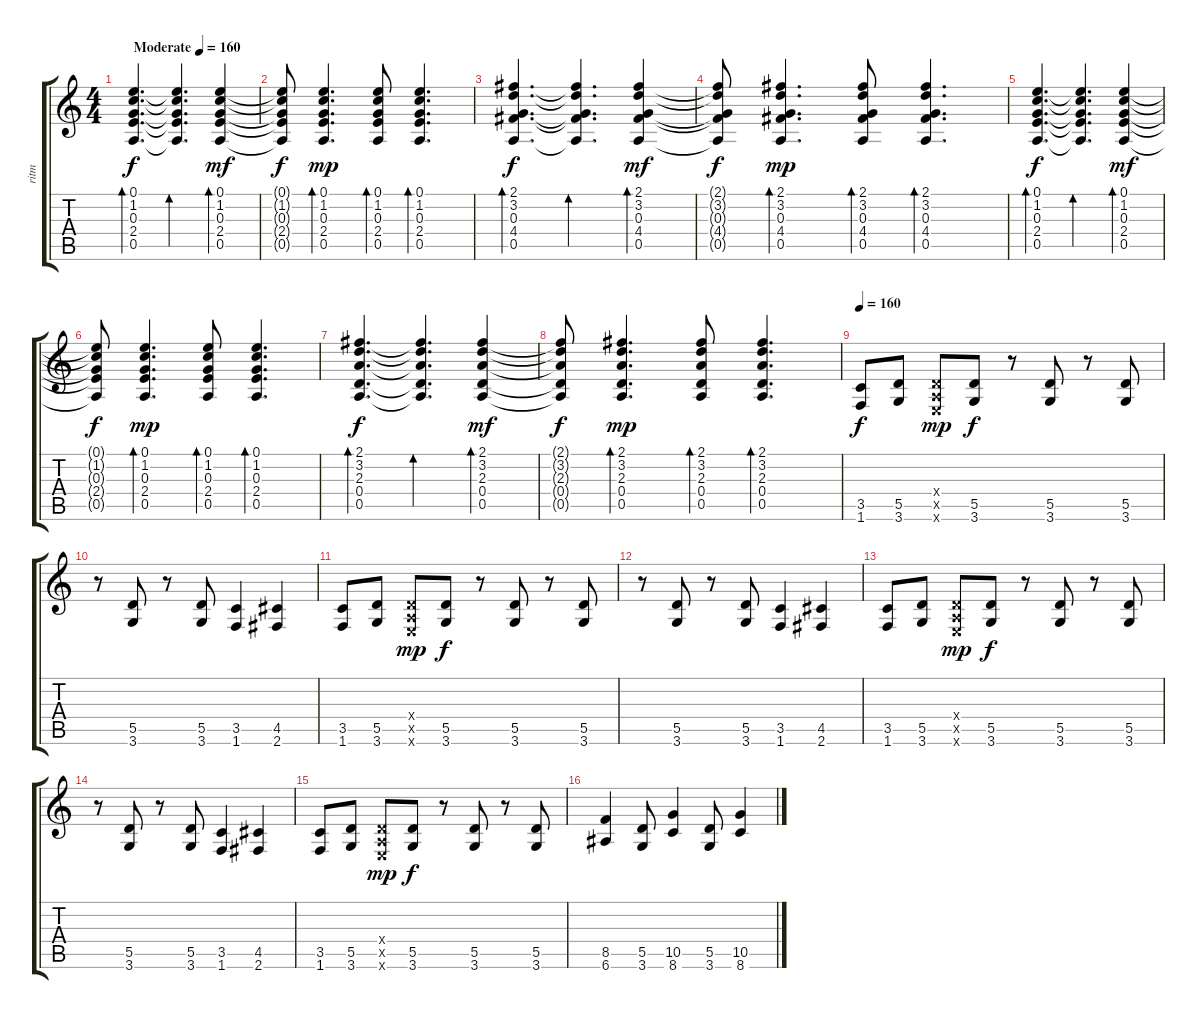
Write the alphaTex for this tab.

\track ("ritm" "ritm") {instrument electricguitarclean}
\staff {score tabs}
\tuning (E4 B3 G3 D3 A2 E2) {hide}
\ts (4 4)
\tempo (160 "Moderate")
\clef g2
\ks c
(0.1 1.2 0.3 2.4 0.5).4{d bd 60 dy f instrument electricguitarclean} (0.1{t} 1.2{t} 0.3{t} 2.4{t} 0.5{t}).4{d bd 60} (0.1 1.2 0.3 2.4 0.5).4{bd 60 dy mf} |
(0.1{t} 1.2{t} 0.3{t} 2.4{t} 0.5{t}).8{dy f} (0.1 1.2 0.3 2.4 0.5).4{d bd 60 dy mp} (0.1 1.2 0.3 2.4 0.5).8{bd 60} (0.1 1.2 0.3 2.4 0.5).4{d bd 60} |
(2.1 3.2 0.3 4.4 0.5).4{d bd 60 dy f} (2.1{t} 3.2{t} 0.3{t} 4.4{t} 0.5{t}).4{d bd 60} (2.1 3.2 0.3 4.4 0.5).4{bd 60 dy mf} |
(2.1{t} 3.2{t} 0.3{t} 4.4{t} 0.5{t}).8{dy f} (2.1 3.2 0.3 4.4 0.5).4{d bd 60 dy mp} (2.1 3.2 0.3 4.4 0.5).8{bd 60} (2.1 3.2 0.3 4.4 0.5).4{d bd 60} |
(0.1 1.2 0.3 2.4 0.5).4{d bd 60 dy f} (0.1{t} 1.2{t} 0.3{t} 2.4{t} 0.5{t}).4{d bd 60} (0.1 1.2 0.3 2.4 0.5).4{bd 60 dy mf} |
(0.1{t} 1.2{t} 0.3{t} 2.4{t} 0.5{t}).8{dy f} (0.1 1.2 0.3 2.4 0.5).4{d bd 60 dy mp} (0.1 1.2 0.3 2.4 0.5).8{bd 60} (0.1 1.2 0.3 2.4 0.5).4{d bd 60} |
(2.1 3.2 2.3 0.4 0.5).4{d bd 60 dy f} (2.1{t} 3.2{t} 2.3{t} 0.4{t} 0.5{t}).4{d bd 60} (2.1 3.2 2.3 0.4 0.5).4{bd 60 dy mf} |
(2.1{t} 3.2{t} 2.3{t} 0.4{t} 0.5{t}).8{dy f} (2.1 3.2 2.3 0.4 0.5).4{d bd 60 dy mp} (2.1 3.2 2.3 0.4 0.5).8{bd 60} (2.1 3.2 2.3 0.4 0.5).4{d bd 60} |
\tempo 160
(3.5 1.6).8{dy f instrument distortionguitar} (5.5 3.6).8 (0.4{x} 0.5{x} 0.6{x}).8{dy mp} (5.5 3.6).8{dy f} r.8 (5.5 3.6).8 r.8 (5.5 3.6).8 |
r.8 (5.5 3.6).8 r.8 (5.5 3.6).8 (3.5 1.6).4 (4.5 2.6).4 |
(3.5 1.6).8 (5.5 3.6).8 (0.4{x} 0.5{x} 0.6{x}).8{dy mp} (5.5 3.6).8{dy f} r.8 (5.5 3.6).8 r.8 (5.5 3.6).8 |
r.8 (5.5 3.6).8 r.8 (5.5 3.6).8 (3.5 1.6).4 (4.5 2.6).4 |
(3.5 1.6).8 (5.5 3.6).8 (0.4{x} 0.5{x} 0.6{x}).8{dy mp} (5.5 3.6).8{dy f} r.8 (5.5 3.6).8 r.8 (5.5 3.6).8 |
r.8 (5.5 3.6).8 r.8 (5.5 3.6).8 (3.5 1.6).4 (4.5 2.6).4 |
(3.5 1.6).8 (5.5 3.6).8 (0.4{x} 0.5{x} 0.6{x}).8{dy mp} (5.5 3.6).8{dy f} r.8 (5.5 3.6).8 r.8 (5.5 3.6).8 |
(8.5 6.6).4 (5.5 3.6).8 (10.5 8.6).4 (5.5 3.6).8 (10.5 8.6).4
